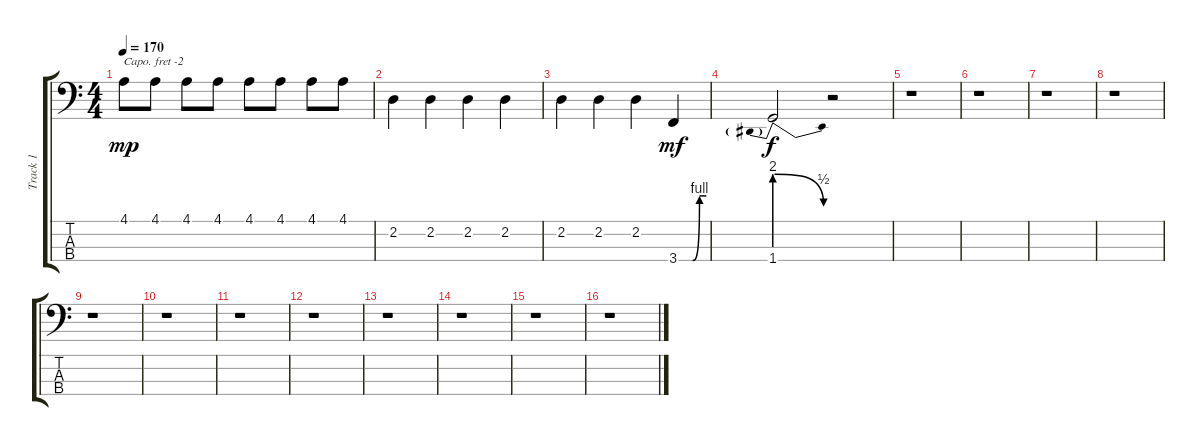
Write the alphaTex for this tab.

\track ("Track 1" "Track 1") {instrument electricbasspick}
\staff {score tabs}
\capo -2
\tuning (G2 D2 A1 E1) {hide}
\ts (4 4)
\tempo 170
\clef f4
\ks c
4.1.8{dy mp} 4.1.8 4.1.8 4.1.8 4.1.8 4.1.8 4.1.8 4.1.8 |
2.2.4 2.2.4 2.2.4 2.2.4 |
2.2.4 2.2.4 2.2.4 3.4{be (custom 0 0 30 0 45 4 60 4)}.4{dy mf} |
1.4{be (prebendrelease 0 8 60 2)}.2{dy f} r.2 |
r.1 |
r.1 |
r.1 |
r.1 |
r.1 |
r.1 |
r.1 |
r.1 |
r.1 |
r.1 |
r.1 |
r.1
